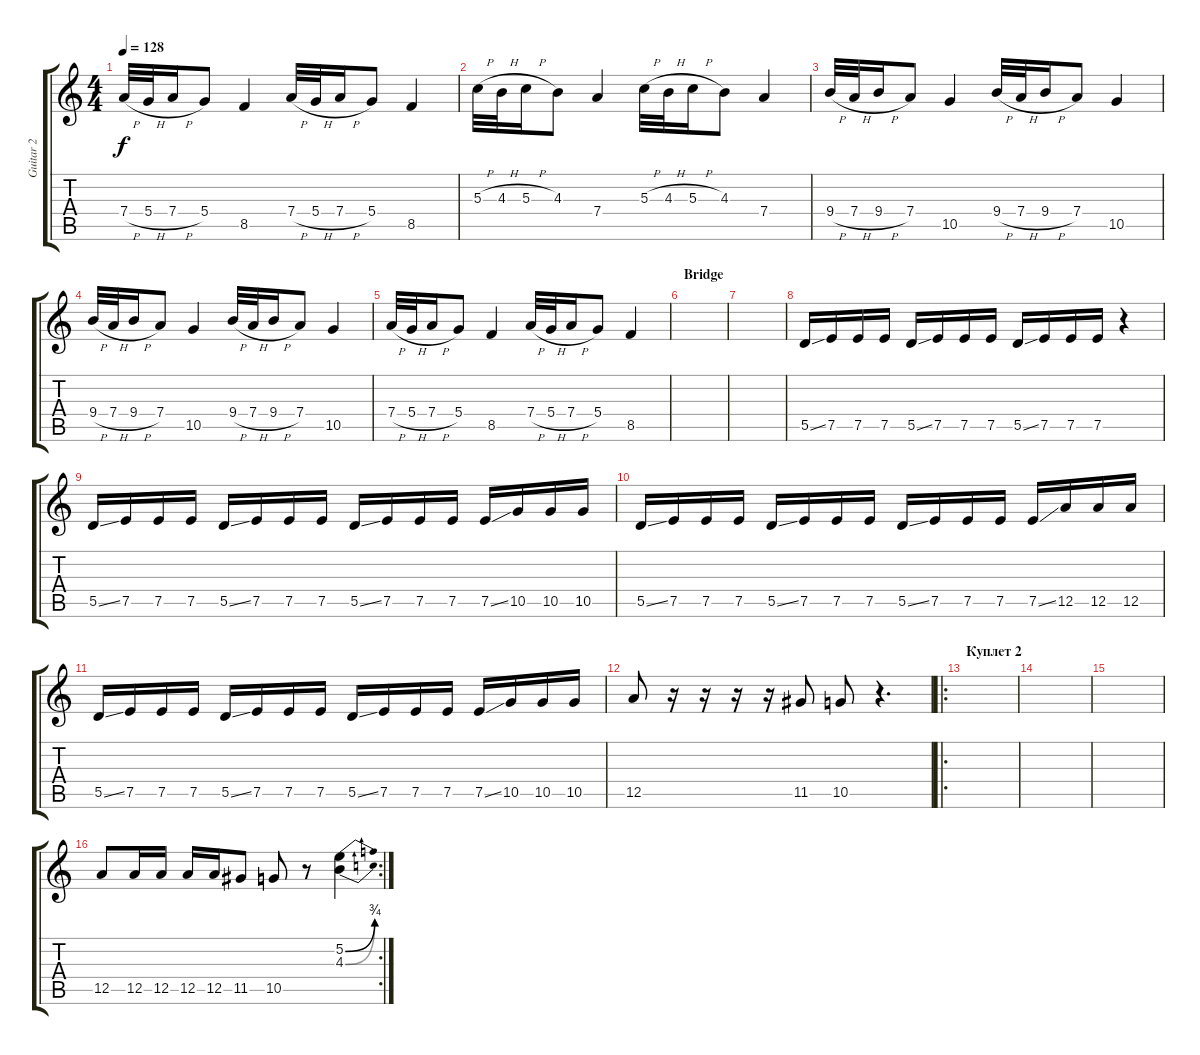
\track ("Guitar 2" "Guitar 2") {instrument distortionguitar}
\staff {score tabs}
\tuning (E4 B3 G3 D3 A2 E2) {hide}
\ts (4 4)
\tempo 128
\clef g2
\ks c
7.4{h}.32{dy f} 5.4{h}.32 7.4{h}.16 5.4.8 8.5.4 7.4{h}.32 5.4{h}.32 7.4{h}.16 5.4.8 8.5.4 |
5.3{h}.32 4.3{h}.32 5.3{h}.16 4.3.8 7.4.4 5.3{h}.32 4.3{h}.32 5.3{h}.16 4.3.8 7.4.4 |
9.4{h}.32 7.4{h}.32 9.4{h}.16 7.4.8 10.5.4 9.4{h}.32 7.4{h}.32 9.4{h}.16 7.4.8 10.5.4 |
9.4{h}.32 7.4{h}.32 9.4{h}.16 7.4.8 10.5.4 9.4{h}.32 7.4{h}.32 9.4{h}.16 7.4.8 10.5.4 |
7.4{h}.32 5.4{h}.32 7.4{h}.16 5.4.8 8.5.4 7.4{h}.32 5.4{h}.32 7.4{h}.16 5.4.8 8.5.4 |
\section ("" "Bridge")
|
|
5.5{ss}.16{volume 14} 7.5.16 7.5.16 7.5.16 5.5{ss}.16 7.5.16 7.5.16 7.5.16 5.5{ss}.16 7.5.16 7.5.16 7.5.16 r.4 |
5.5{ss}.16{volume 14 balance 8} 7.5.16 7.5.16 7.5.16 5.5{ss}.16 7.5.16 7.5.16 7.5.16 5.5{ss}.16 7.5.16 7.5.16 7.5.16 7.5{ss}.16 10.5.16 10.5.16 10.5.16 |
5.5{ss}.16 7.5.16 7.5.16 7.5.16 5.5{ss}.16 7.5.16 7.5.16 7.5.16 5.5{ss}.16 7.5.16 7.5.16 7.5.16 7.5{ss}.16 12.5.16 12.5.16 12.5.16 |
5.5{ss}.16 7.5.16 7.5.16 7.5.16 5.5{ss}.16 7.5.16 7.5.16 7.5.16 5.5{ss}.16 7.5.16 7.5.16 7.5.16 7.5{ss}.16 10.5.16 10.5.16 10.5.16 |
12.5.8 r.16 r.16 r.16 r.16 11.5.8 10.5.8 r.4{d} |
\ro
\section ("" "Куплет 2")
|
|
|
\rc 2
12.5.8 12.5.16 12.5.16 12.5.16 12.5.16 11.5.8 10.5.8 r.8 (5.2{be (bend 0 0 60 3)} 4.3{be (bend 0 0 60 3)}).4
